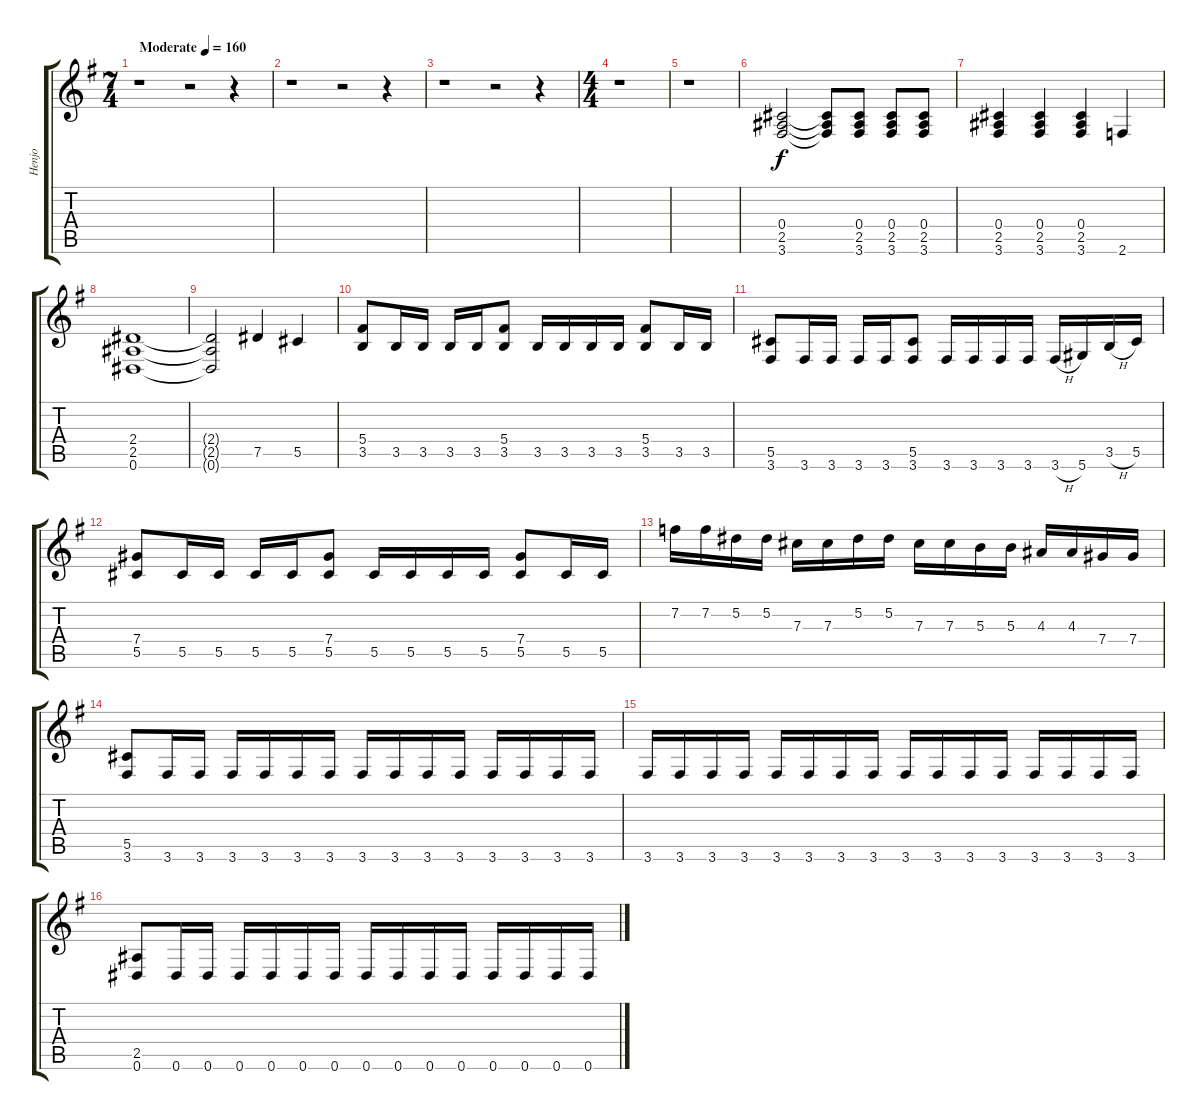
\track ("Henjo" "Henjo") {instrument distortionguitar}
\staff {score tabs}
\tuning (Eb4 Bb3 Gb3 Db3 Ab2 Eb2) {hide}
\ts (7 4)
\tempo (160 "Moderate")
\clef g2
\ks g
r.1{dy f instrument distortionguitar} r.2 r.4 |
r.1 r.2 r.4 |
r.1 r.2 r.4 |
\ts (4 4)
r.1 |
r.1 |
(0.4 2.5 3.6).2 (0.4{t} 2.5{t} 3.6{t}).8 (0.4 2.5 3.6).8 (0.4 2.5 3.6).8 (0.4 2.5 3.6).8 |
(0.4 2.5 3.6).4 (0.4 2.5 3.6).4 (0.4 2.5 3.6).4 2.6.4 |
(2.4 2.5 0.6).1 |
(2.4{t} 2.5{t} 0.6{t}).2 7.5.4 5.5.4 |
(5.4 3.5).8 3.5.16 3.5.16 3.5.16 3.5.16 (5.4 3.5).8 3.5.16 3.5.16 3.5.16 3.5.16 (5.4 3.5).8 3.5.16 3.5.16 |
(5.5 3.6).8 3.6.16 3.6.16 3.6.16 3.6.16 (5.5 3.6).8 3.6.16 3.6.16 3.6.16 3.6.16 3.6{h}.16 5.6.16 3.5{h}.16 5.5.16 |
(7.4 5.5).8 5.5.16 5.5.16 5.5.16 5.5.16 (7.4 5.5).8 5.5.16 5.5.16 5.5.16 5.5.16 (7.4 5.5).8 5.5.16 5.5.16 |
7.2.16 7.2.16 5.2.16 5.2.16 7.3.16 7.3.16 5.2.16 5.2.16 7.3.16 7.3.16 5.3.16 5.3.16 4.3.16 4.3.16 7.4.16 7.4.16 |
(5.5 3.6).8 3.6.16 3.6.16 3.6.16 3.6.16 3.6.16 3.6.16 3.6.16 3.6.16 3.6.16 3.6.16 3.6.16 3.6.16 3.6.16 3.6.16 |
3.6.16 3.6.16 3.6.16 3.6.16 3.6.16 3.6.16 3.6.16 3.6.16 3.6.16 3.6.16 3.6.16 3.6.16 3.6.16 3.6.16 3.6.16 3.6.16 |
(2.5 0.6).8 0.6.16 0.6.16 0.6.16 0.6.16 0.6.16 0.6.16 0.6.16 0.6.16 0.6.16 0.6.16 0.6.16 0.6.16 0.6.16 0.6.16
